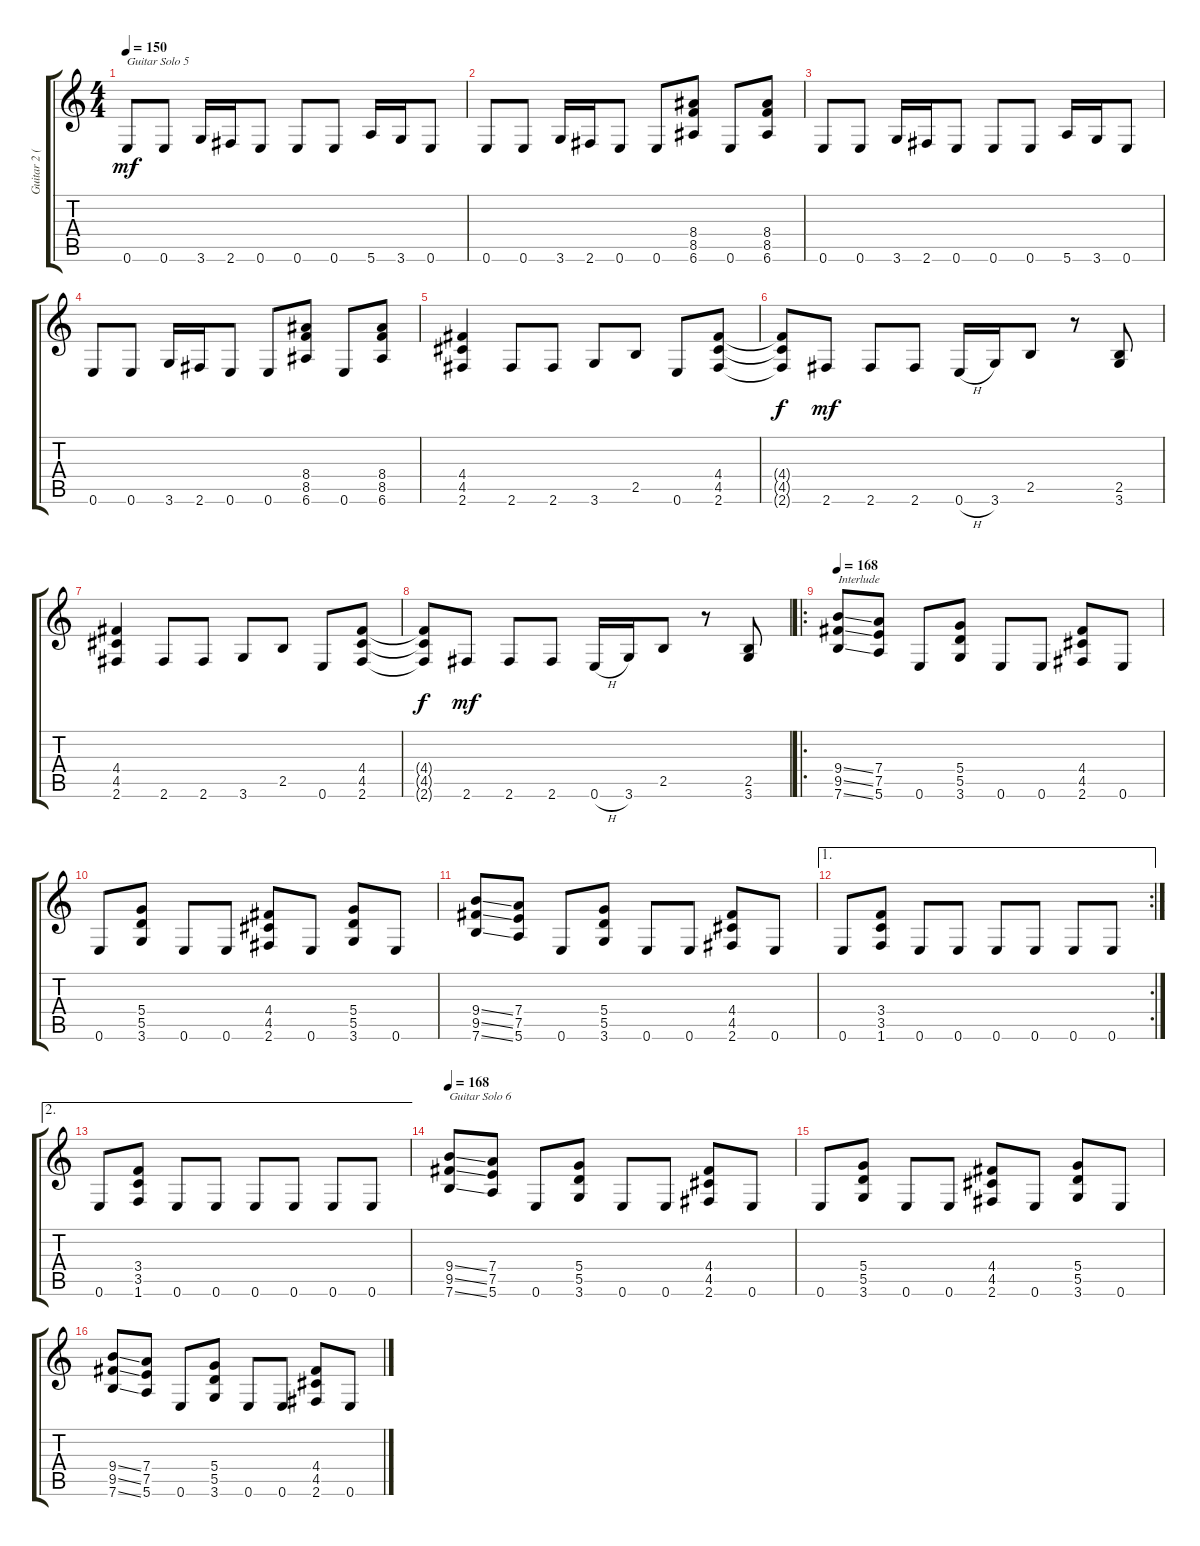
\track ("Guitar 2 (Al Pitrelli)" "Guitar 2 (") {instrument distortionguitar}
\staff {score tabs}
\tuning (E4 B3 G3 D3 A2 E2) {hide}
\ts (4 4)
\tempo 150
\clef g2
\ks c
0.6.8{txt "Guitar Solo 5" dy mf} 0.6.8 3.6.16 2.6.16 0.6.8 0.6.8 0.6.8 5.6.16 3.6.16 0.6.8 |
0.6.8 0.6.8 3.6.16 2.6.16 0.6.8 0.6.8 (8.4 8.5 6.6).8 0.6.8 (8.4 8.5 6.6).8 |
0.6.8 0.6.8 3.6.16 2.6.16 0.6.8 0.6.8 0.6.8 5.6.16 3.6.16 0.6.8 |
0.6.8 0.6.8 3.6.16 2.6.16 0.6.8 0.6.8 (8.4 8.5 6.6).8 0.6.8 (8.4 8.5 6.6).8 |
(4.4 4.5 2.6).4 2.6.8 2.6.8 3.6.8 2.5.8 0.6.8 (4.4 4.5 2.6).8 |
(4.4{t} 4.5{t} 2.6{t}).8{dy f} 2.6.8{dy mf} 2.6.8 2.6.8 0.6{h}.16 3.6.16 2.5.8 r.8 (2.5 3.6).8 |
(4.4 4.5 2.6).4 2.6.8 2.6.8 3.6.8 2.5.8 0.6.8 (4.4 4.5 2.6).8 |
(4.4{t} 4.5{t} 2.6{t}).8{dy f} 2.6.8{dy mf} 2.6.8 2.6.8 0.6{h}.16 3.6.16 2.5.8 r.8 (2.5 3.6).8 |
\ro
\tempo 168
(9.4{ss} 9.5{ss} 7.6{ss}).8{txt "Interlude"} (7.4 7.5 5.6).8 0.6.8 (5.4 5.5 3.6).8 0.6.8 0.6.8 (4.4 4.5 2.6).8 0.6.8 |
0.6.8 (5.4 5.5 3.6).8 0.6.8 0.6.8 (4.4 4.5 2.6).8 0.6.8 (5.4 5.5 3.6).8 0.6.8 |
(9.4{ss} 9.5{ss} 7.6{ss}).8 (7.4 7.5 5.6).8 0.6.8 (5.4 5.5 3.6).8 0.6.8 0.6.8 (4.4 4.5 2.6).8 0.6.8 |
\ae 1
\rc 2
0.6.8 (3.4 3.5 1.6).8 0.6.8 0.6.8 0.6.8 0.6.8 0.6.8 0.6.8 |
\ae 2
0.6.8 (3.4 3.5 1.6).8 0.6.8 0.6.8 0.6.8 0.6.8 0.6.8 0.6.8 |
\tempo 168
(9.4{ss} 9.5{ss} 7.6{ss}).8{txt "Guitar Solo 6"} (7.4 7.5 5.6).8 0.6.8 (5.4 5.5 3.6).8 0.6.8 0.6.8 (4.4 4.5 2.6).8 0.6.8 |
0.6.8 (5.4 5.5 3.6).8 0.6.8 0.6.8 (4.4 4.5 2.6).8 0.6.8 (5.4 5.5 3.6).8 0.6.8 |
(9.4{ss} 9.5{ss} 7.6{ss}).8 (7.4 7.5 5.6).8 0.6.8 (5.4 5.5 3.6).8 0.6.8 0.6.8 (4.4 4.5 2.6).8 0.6.8
